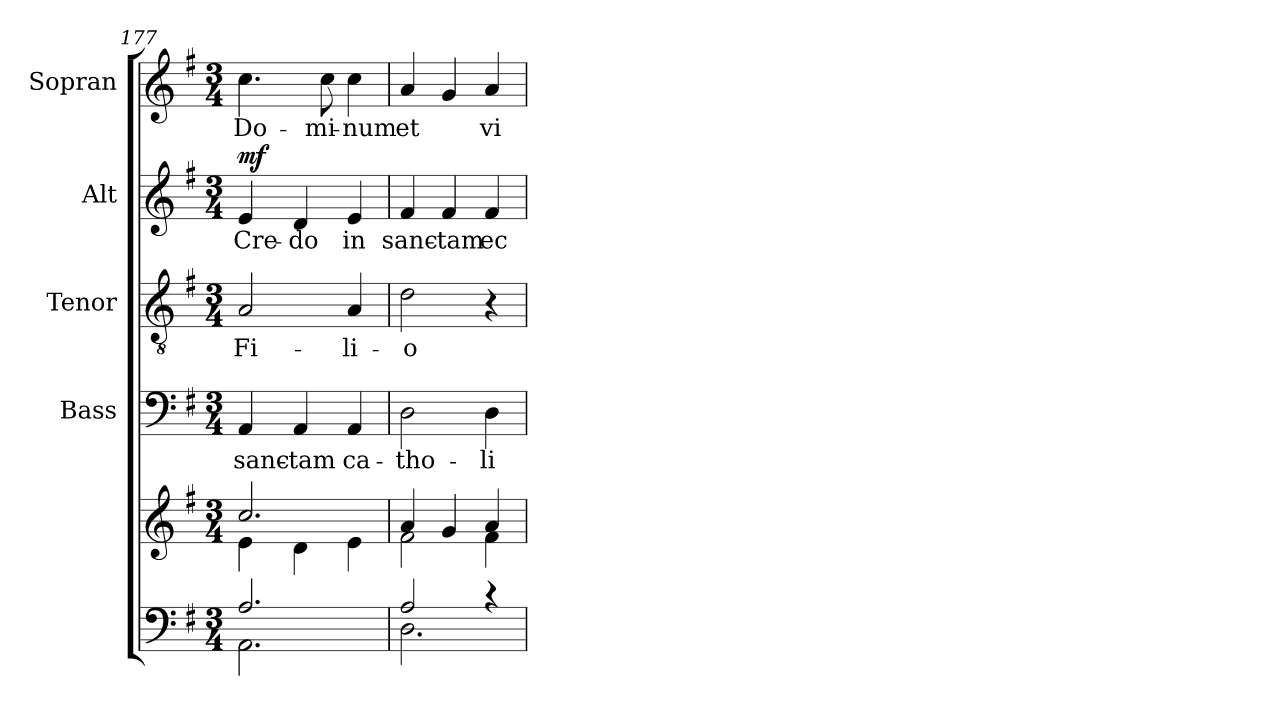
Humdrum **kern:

**kern	**kern	**kern	**text	**kern	**text	**kern	**text	**dynam	**kern	**text
*part5	*part5	*part4	*part4	*part3	*part3	*part2	*part2	*part2	*part1	*part1
*staff6	*staff5	*staff4	*staff4	*staff3	*staff3	*staff2	*staff2	*staff2	*staff1	*staff1
*	*	*I"Bass	*	*I"Tenor	*	*I"Alt	*	*	*I"Sopran	*
*	*	*I'B.	*	*I'T.	*	*I'A.	*	*	*I'S.	*
*clefF4	*clefG2	*clefF4	*	*clefGv2	*	*clefG2	*	*	*clefG2	*
*k[f#]	*k[f#]	*k[f#]	*	*k[f#]	*	*k[f#]	*	*	*k[f#]	*
*G:	*G:	*G:	*	*G:	*	*G:	*	*	*G:	*
*M3/4	*M3/4	*M3/4	*	*M3/4	*	*M3/4	*	*	*M3/4	*
=177	=177	=177	=177	=177	=177	=177	=177	=177	=177	=177
*^	*^	*	*	*	*	*	*	*	*	*
!	!	!	!	!	!LO:LY:b	!	!LO:LY:b	!	!LO:LY:b	!LO:DY:a	!	!LO:LY:b
2.A/	2.AA\	2.cc/	4e\	4AA/	sanc-	2A/	Fi-	4e/	Cre-	mf	4.cc\	Do-
!	!	!	!	!	!LO:LY:b	!	!	!	!LO:LY:b	!	!	!
.	.	.	4d\	4AA/	-tam	.	.	4d/	-do	.	.	.
!	!	!	!	!	!	!	!	!	!	!	!	!LO:LY:b
.	.	.	.	.	.	.	.	.	.	.	8cc\	-mi-
!	!	!	!	!	!LO:LY:b	!	!LO:LY:b	!	!LO:LY:b	!	!	!LO:LY:b
.	.	.	4e\	4AA/	ca-	4A/	-li-	4e/	in	.	4cc\	-num
=178	=178	=178	=178	=178	=178	=178	=178	=178	=178	=178	=178	=178
!	!	!	!	!	!LO:LY:b	!	!LO:LY:b	!	!LO:LY:b	!	!	!LO:LY:b
2A/	2.D\	4a/	2f#\	2D\	-tho-	2d\	-o	4f#/	sanc-	.	4a/	et
!	!	!	!	!	!	!	!	!	!LO:LY:b	!	!	!
.	.	4g/	.	.	.	.	.	4f#/	-tam	.	4g/	.
!	!	!	!	!	!LO:LY:b	!	!	!	!LO:LY:b	!	!	!LO:LY:b
4r	.	4a/	4f#\	4D\	-li-	4r	.	4f#/	ec-	.	4a/	vi-
*v	*v	*	*	*	*	*	*	*	*	*	*	*
*	*v	*v	*	*	*	*	*	*	*	*	*
=	=	=	=	=	=	=	=	=	=	=
*-	*-	*-	*-	*-	*-	*-	*-	*-	*-	*-
